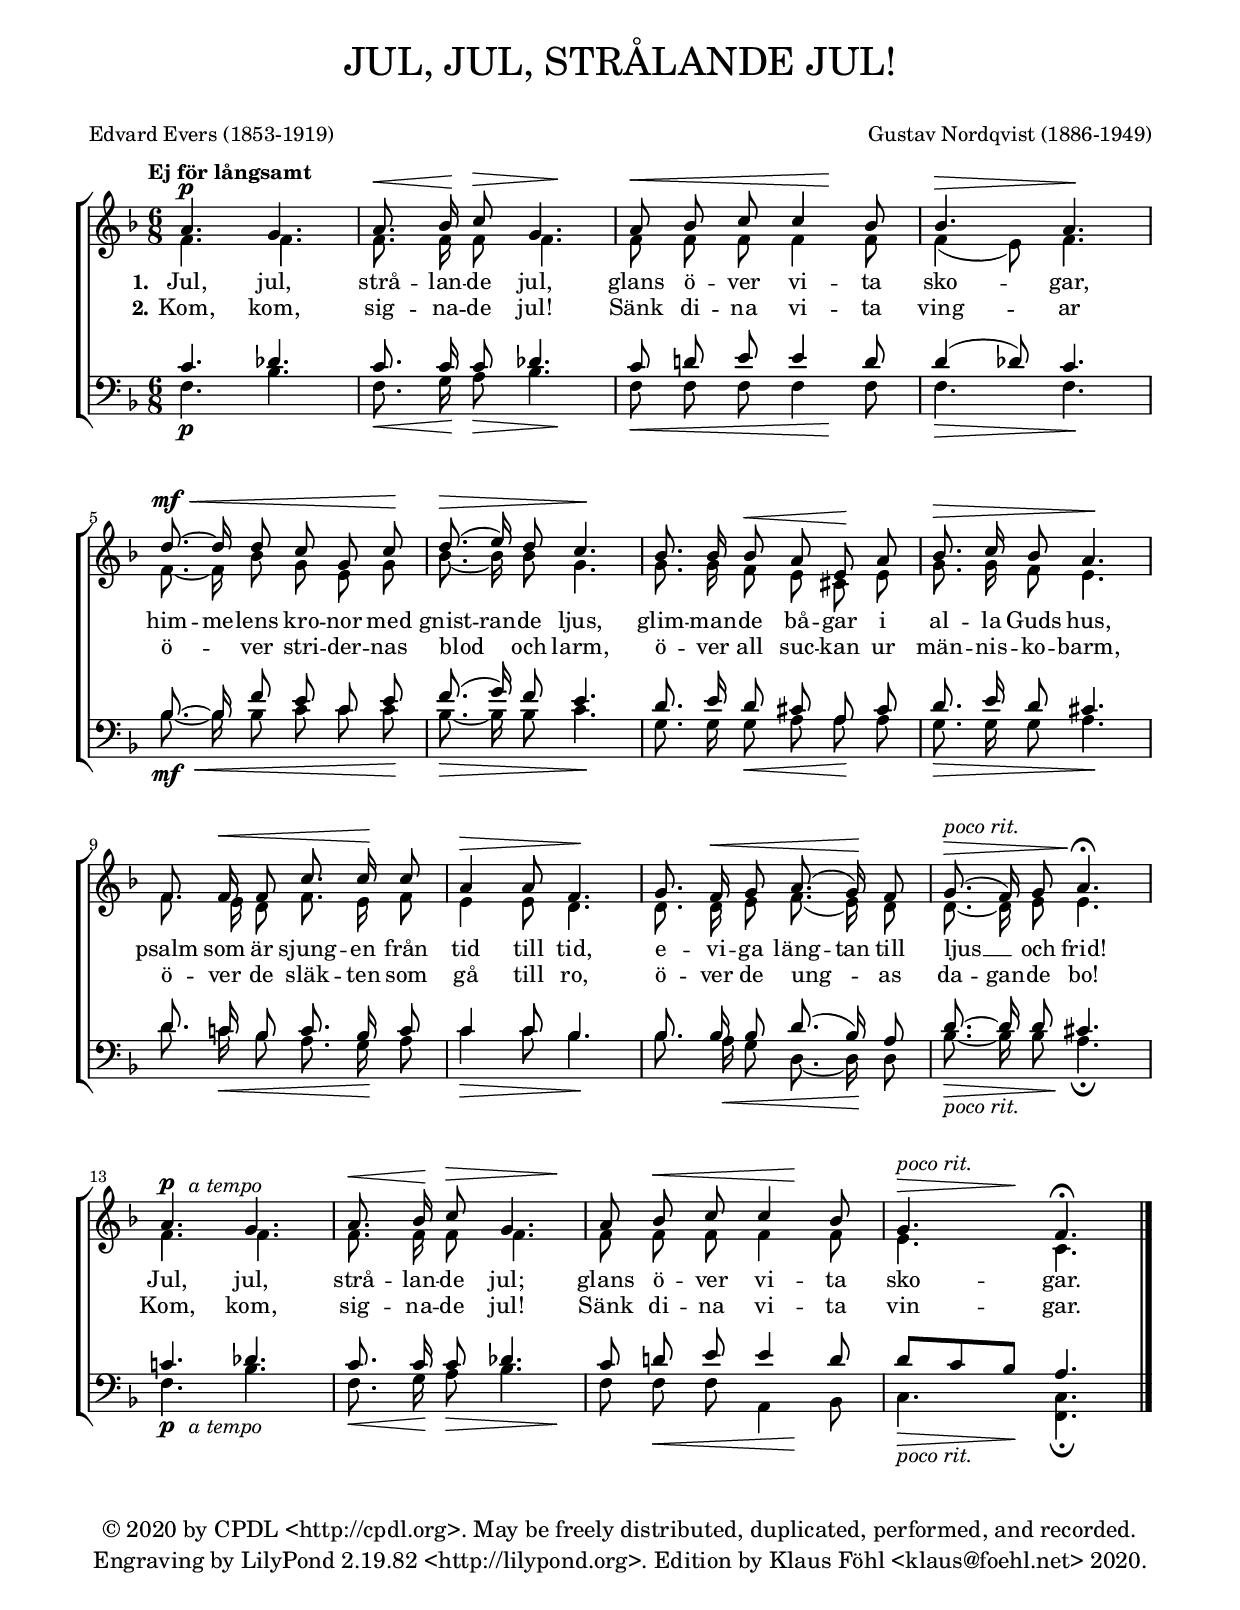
\version "2.12.3"
\include "deutsch.ly"

#(set-global-staff-size 18)
showFinalBar = { % revert "Mensurstriche" to regular barlines
        \override Score.BarLine #'allow-span-bar = ##t
        %\once \override Score.BarLine #'transparent = ##f
        %\once \override Score.BarLine #'hair-thickness = #1.9
}

\paper {
  %#(define page-breaking ly:optimal-breaking)  % the new default algorithm
  %#(define page-breaking ly:page-turn-breaking)
  %#(define page-breaking ly:minimal-breaking)
  %   #(define page-breaking optimal-page-breaks)  % the old algorithm
  top-margin =  6\mm % 5\mm default
  top-margin =  21\mm % 16 % 5\mm default
  head-separation =  15\mm % 4\mm default
  after-title-space = 26\mm % 5\mm default
  between-system-space = 20\mm % 17\mm % 20\mm default 
  between-system-padding = 4\mm % #0.1 % 4\mm default
%  foot-separation = 1\mm % 2\mm % 4\mm default
  bottom-margin = 10\mm % 6\mm
  
  left-margin = 15 \mm % 25\mm % 10\mm default
  line-width = 180\mm % 183\mm % default pw-20\mm
%  ragged-right = ##t
%  paper-height = 290\mm
%  paper-height = 330\mm
%  ragged-last-bottom = ##f
%  ragged-bottom = ##t
%%  annotate-spacing = ##t
  oddFooterMarkup = \markup \abs-fontsize #11 {
    \on-the-fly #first-page { \fill-line { \center-column { 

      \line { © 2020 by CPDL <http://cpdl.org>. May be
        freely distributed, duplicated, performed, and recorded. }
      \line { Engraving by LilyPond 2.19.82 <http://lilypond.org>.
        Edition by Klaus Föhl <klaus@foehl.net> 2020. }     

      \line { " " } 
    } } }
}}  

\header {
%  copyright = "copyright"
  title = \markup { \medium \fontsize #1.5 "JUL, JUL, STRÅLANDE JUL!" }
  subtitle = \markup { \with-color #white x }
  poet = \markup { \medium \small "Choral" }
  poet = "Edvard Evers (1853-1919)"
  composer = "Gustav Nordqvist (1886-1949)"
%  arranger = ""
%  instrument = "instrument"
%%  metre = "Maestoso"
%  opus = "opus"
%  piece = "Mit Wärme."
%  texidoc = "All header fields with special meanings."
%  copyright = "public domain"
%  enteredby = "Klaus Föhl"
%  source = "urtext"
}

hmm = { }
%  \override Lyrics.VerticalAxisGroup #'minimum-Y-extent = #'(-0.06 . +5.0)
%} % Ä in 3

globales = {
  \key f \major
  \numericTimeSignature \time 6/8 \tempo "Ej för långsamt"
%  \partial 4
  \autoBeamOff
  \set melismaBusyProperties = #'()  % Bindebogen nicht anschauen
}

alleDynamik = { 
  \set Score.barNumberVisibility = #(every-nth-bar-number-visible 5 )
  s2.^\p s4 s4^\>^\markup { \huge \with-color #white "XX" } s4\!
  s2^\< s4\! s4._\> s4.\! \break
  \set Score.barNumberVisibility = #(every-nth-bar-number-visible 5)
  s4^\mf^\< s2 s2.*3^\markup { \with-color #white "XX" } % \bar "" \break
  \set Score.barNumberVisibility = #(every-nth-bar-number-visible 9)
  s2.*3 s4^\> s64 s64\!^\markup { \with-color #white "XX" } s16. s4.
  \set Score.barNumberVisibility = #(every-nth-bar-number-visible 13)
  s8^\p s8^\markup { \italic "a tempo" \huge \with-color #white "p"} s2
  s4 s4.^\>^\markup {\huge \with-color #white "XX" } s8\!
   s8 s8^\< s4 s4\! s4^\> s8\!
  \set Score.barNumberVisibility = #(every-nth-bar-number-visible 12) %13)
}
  
bassDynamik = { 
  \set Score.barNumberVisibility = #(every-nth-bar-number-visible 5 )
  s2._\p s8._\< s16\! s4_\>_\markup { \with-color #white "XX" } s4\!
  s2_\< s4\! s4._\> s4.\! \break
  \set Score.barNumberVisibility = #(every-nth-bar-number-visible 5)
  s8_\mf s4._\< s8 s8\!_\markup { \with-color #white "XX" } s4._\> s4.\!
  s4 s4_\< s4\! s4._\>_\markup { \huge \with-color #white "XX" }  s4.\!
  \set Score.barNumberVisibility = #(every-nth-bar-number-visible 9)
  s8. s8._\< s8. s8.\! s4._\>_\markup { \with-color #white \huge "XX" }   s4.\!
  s8. s8._\< s8. s8.\! s4_\>_\markup { \italic "poco rit." } s16_\markup { \with-color #white "XX" }   s16\! s4.
  \set Score.barNumberVisibility = #(every-nth-bar-number-visible 13)
  s8_\p s8_\markup { \italic "a tempo" \with-color #white \large "X" } s2
  s8._\< s16\! s4._\>_\markup { \with-color #white "XX" } s8\!
  s8 s8_\< s4 s4\! s4_\>_\markup { \italic "poco rit." } s8\!
  \set Score.barNumberVisibility = #(every-nth-bar-number-visible 12) %13)
}

sopranToene = \relative a' {
  a4. g4. a8.^\< b16\! c8 g4. a8 b c c4 b8 b4.^\> a\! |
  d8.~d16 d8 c g c\! d8.(^\> e16) d8 c4.\!
         b8. b16 b8^\< a e\! a b8.^\> c16 b8 a4.\! | 
  f8. f16^\< f8 c'8. c16\! c8 a4^\> a8 f4.\!
         g8. f16^\< g8 a8.( g16)\! f8
         g8.(^\markup { \italic "poco rit." } f16) g8 a4.^\fermata   
  a4. g4. a8.^\< b16\! c8 g4. a8 b c c4 b8
         g4.^\markup { \italic "poco rit." } f^\fermata |
  \showFinalBar \bar "|."
}

altToene = \relative c' { 
  f4. f f8. f16 f8 f4. f8 f f f4 f8 f4( e8) f4. |
  f8.~f16 b8 g e g b8.~b16 b8 g4. g8. g16 f8 e cis e g8. g16 f8 e4. |
  f8. e16 d8 f8. e16 f8 e4 e8 d4.
           d8. d16 e8 f8.( e16) d8 d8.~d16 e8 e4. |
  f4. f f8. f16 f8 f4. f8 f f f4 f8 e4. c4. |  
  \showFinalBar \bar "|."
}

tenorToene = \relative c' {
  c4. des4. c8. c16 c8 des4. c8 d! e e4 d8 d4( des8) c4. |
  b8.~b16 f'8 e c e f8. ( g16) f8 e4. d8. e16 d8 cis a cis d8. e16 d8 cis4. |
  d8. c!16 b8 c8. b16 c8 c4 c8 b4.
            b8. b16 b8 d8.( b16) a8 d8.~d16 d8 cis4. |
  c!4. des4. c8. c16 c8 des4. c8 d! e e4 d8 d8[ c b]  a4. |
  \showFinalBar \bar "|."
}

bassToene = \relative c' {
  f,4. b4. f8. g16 a8 b4. f8 f f f4 f8 f4. f |
  b8.~b16 b8 c c c b8.~b16 b8 c4. g8. g16 g8 a a a g8. g16 g8 a4. |
  d8. c16 b8 a8. g16 a8 c4 c8 b4.
             b8. a16 g8 d8.~d16 d8 b'8.~b16 b8 a4._\fermata |
  f4. b4. f8. g16 a8 b4.
             f8 f f a,4 b8 c4. <c f,>_\fermata |
  \showFinalBar \bar "|."
}

textrest = \lyricmode {
  \once \override LyricText #'Y-offset = #'0.7  
  \markup { \tiny \musicglyph #"rests.2" } 
}

textEins = \lyricmode {  %  ’ 
  \set stanza = "1." % \textrest 
Jul, jul, strå -- lan -- de jul, glans ö -- ver vi -- ta sko -- gar,
him -- me -- lens kro -- nor med gnist -- ran -- de ljus,
glim -- man -- de bå -- gar i al -- la Guds hus,
psalm som är sjung -- en från tid till tid,
e -- vi -- ga läng -- tan till ljus __ _ och frid!
Jul, jul, strå -- lan -- de jul; glans ö -- ver vi -- ta sko -- gar.

}

textZwei = \lyricmode { 
  \set stanza = "2."
Kom, kom, sig -- na -- de jul! Sänk di -- na vi -- ta ving -- ar
ö -- _ ver stri -- der -- nas blod _ och larm,
ö -- ver all suc -- kan ur män -- nis -- ko -- barm,
ö -- ver de släk -- ten som gå till ro,
ö -- ver de ung -- _ as da -- gan -- de bo!
Kom, kom, sig -- na -- de jul! Sänk di -- na vi -- ta vin -- gar.

}

\score {
%%  \new ChoirStaff <<
  \new StaffGroup <<
    \new Staff = frauen \with {
      \override VerticalAxisGroup #'minimum-Y-extent = #'(-2 . 2)
    } 
    <<
      \clef treble
      \new Voice = "sopran" << 
        \voiceOne
        \globales
        %\mark \markup { \fontsize #-3 \note-by-number #2 #0 #UP = 72 }
        %\mark \markup { Allegro }
        %\tempo 4 = 72
        \override Score.BarLine #'allow-span-bar = ##f
        \sopranToene
        \alleDynamik
      >>
      \new Voice = "alt" <<
        \voiceTwo
        \globales 
        \altToene
      >>
    >>
    \new Lyrics = "stropheeins" \with {
      %\override VerticalAxisGroup #'minimum-Y-extent = #'(-1.2 . 1)
    } { s1 }
    \new Lyrics = "strophezwei" \with {
      %\override VerticalAxisGroup #'minimum-Y-extent = #'(-0.9 . 0)% Ä in 3
    } { s1 }
    \new Staff = maenner \with {
      \override VerticalAxisGroup #'minimum-Y-extent = #'(-2 . 2)
    } 
    <<
      \clef bass
      \new Voice = "tenor" <<
        \voiceOne
        \globales
        \tenorToene
      >>
      \new Voice = "bass" <<
        \voiceTwo
        \globales
        \bassToene 
        \bassDynamik
      >>
    >>
    \context Lyrics = stropheeins \lyricsto sopran \textEins
    \context Lyrics = strophezwei \lyricsto sopran \textZwei
  >>
  \layout {
    indent = 0\cm
    \context {
      \Score
      % \remove "Bar_number_engraver"
      \override BarNumber #'padding = #1.5
      \override BarNumber #'break-visibility = #'#(#f #t #t)
      \override BarNumber #'self-alignment-X = #-1   % right
% \set Score.barNumberVisibility = #(every-nth-bar-number-visible 5)
    }
    \context {
      \Staff
      %\override TimeSignature #'break-align-anchor-alignment = #LEFT
      % a little smaller so lyrics can be closer to the staff
      %\override VerticalAxisGroup #'minimum-Y-extent = #'(-3 . 3)
    }
    \context { \Lyrics
      %\override VerticalAxisGroup #'minimum-Y-extent = #'(-0.1 . 1.5)
      \override VerticalAxisGroup #'minimum-Y-extent = #'(-0.3 . 2.0)
    }
  }
  \midi {
    \context {
      \Score
      tempoWholesPerMinute = #(ly:make-moment 72 4)
    }
  }
}
